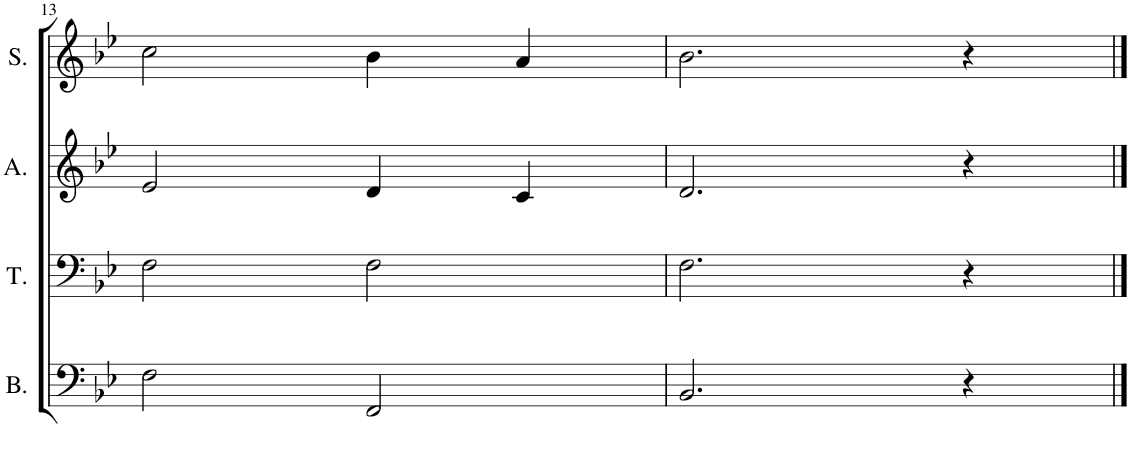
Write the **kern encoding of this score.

**kern	**kern	**kern	**kern
*part4	*part3	*part2	*part1
*staff4	*staff3	*staff2	*staff1
*I"Bass	*I"Tenor	*I"Alto	*I"Soprano
*I'B.	*I'T.	*I'A.	*I'S.
!!LO:PB:g=z
*clefF4	*clefF4	*clefG2	*clefG2
*k[b-e-]	*k[b-e-]	*k[b-e-]	*k[b-e-]
*M4/4	*M4/4	*M4/4	*M4/4
=13	=13	=13	=13
2F\	2F\	2e-/	2cc\
2FF/	2F\	4d/	4b-\
.	.	4c/	4a/
=14	=14	=14	=14
2.BB-/	2.F\	2.d/	2.b-\
4r	4r	4r	4r
==	==	==	==
*-	*-	*-	*-
